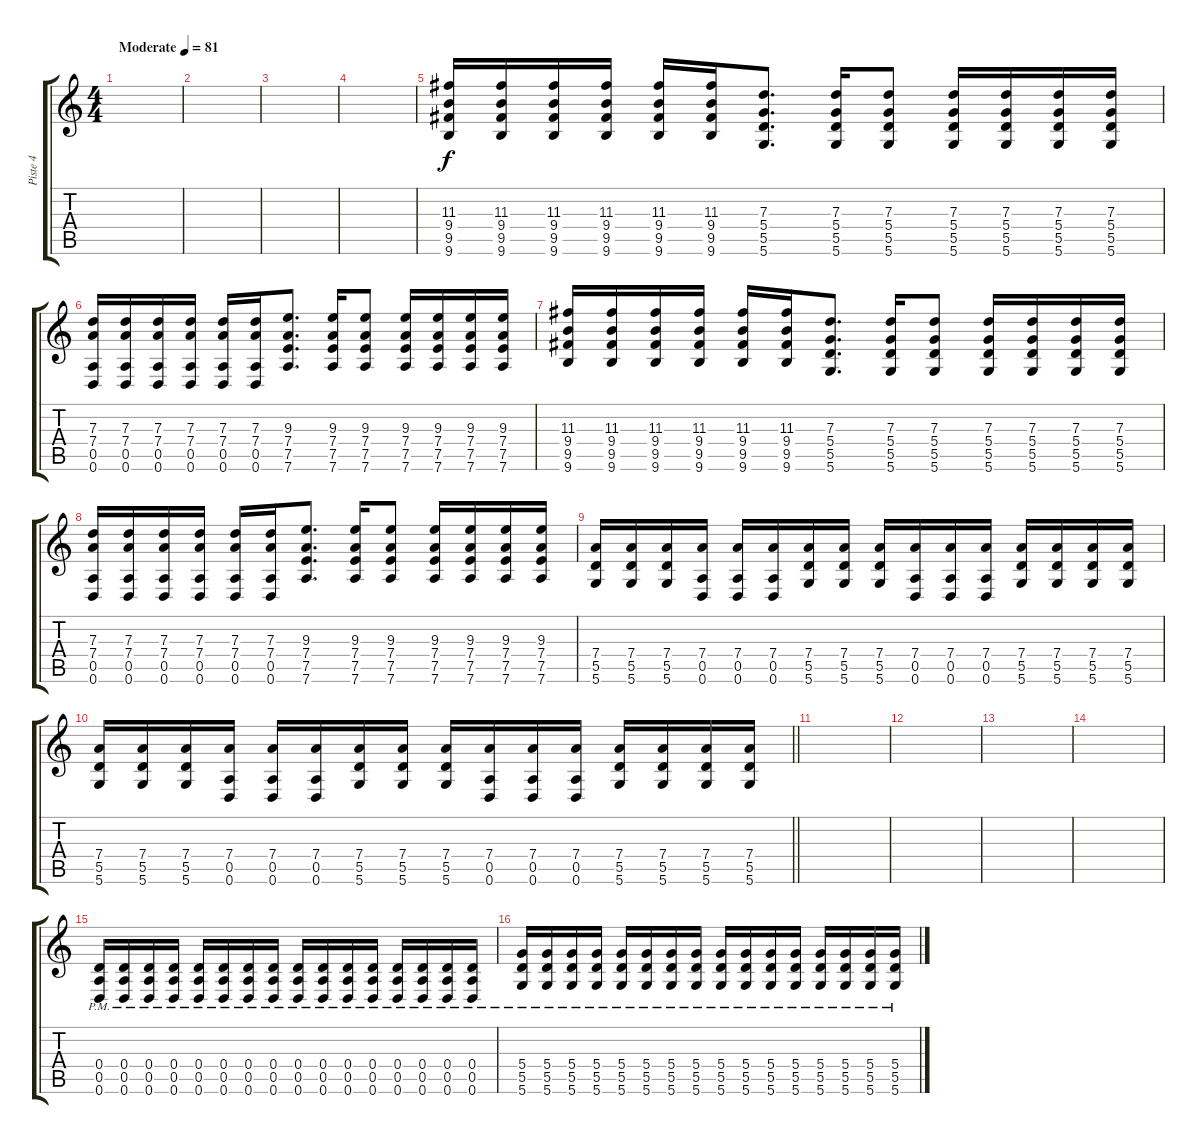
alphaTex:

\track ("Piste 4" "Piste 4") {instrument distortionguitar}
\staff {score tabs}
\tuning (E4 B3 G3 D3 A2 D2) {hide}
\ts (4 4)
\tempo (81 "Moderate")
\clef g2
\ks c
|
|
|
|
(11.3 9.4 9.5 9.6).16 (11.3 9.4 9.5 9.6).16 (11.3 9.4 9.5 9.6).16 (11.3 9.4 9.5 9.6).16 (11.3 9.4 9.5 9.6).16 (11.3 9.4 9.5 9.6).16 (7.3 5.4 5.5 5.6).8{d} (7.3 5.4 5.5 5.6).16 (7.3 5.4 5.5 5.6).8 (7.3 5.4 5.5 5.6).16 (7.3 5.4 5.5 5.6).16 (7.3 5.4 5.5 5.6).16 (7.3 5.4 5.5 5.6).16 |
(7.3 7.4 0.5 0.6).16 (7.3 7.4 0.5 0.6).16 (7.3 7.4 0.5 0.6).16 (7.3 7.4 0.5 0.6).16 (7.3 7.4 0.5 0.6).16 (7.3 7.4 0.5 0.6).16 (9.3 7.4 7.5 7.6).8{d} (9.3 7.4 7.5 7.6).16 (9.3 7.4 7.5 7.6).8 (9.3 7.4 7.5 7.6).16 (9.3 7.4 7.5 7.6).16 (9.3 7.4 7.5 7.6).16 (9.3 7.4 7.5 7.6).16 |
(11.3 9.4 9.5 9.6).16 (11.3 9.4 9.5 9.6).16 (11.3 9.4 9.5 9.6).16 (11.3 9.4 9.5 9.6).16 (11.3 9.4 9.5 9.6).16 (11.3 9.4 9.5 9.6).16 (7.3 5.4 5.5 5.6).8{d} (7.3 5.4 5.5 5.6).16 (7.3 5.4 5.5 5.6).8 (7.3 5.4 5.5 5.6).16 (7.3 5.4 5.5 5.6).16 (7.3 5.4 5.5 5.6).16 (7.3 5.4 5.5 5.6).16 |
(7.3 7.4 0.5 0.6).16 (7.3 7.4 0.5 0.6).16 (7.3 7.4 0.5 0.6).16 (7.3 7.4 0.5 0.6).16 (7.3 7.4 0.5 0.6).16 (7.3 7.4 0.5 0.6).16 (9.3 7.4 7.5 7.6).8{d} (9.3 7.4 7.5 7.6).16 (9.3 7.4 7.5 7.6).8 (9.3 7.4 7.5 7.6).16 (9.3 7.4 7.5 7.6).16 (9.3 7.4 7.5 7.6).16 (9.3 7.4 7.5 7.6).16 |
(7.4 5.5 5.6).16 (7.4 5.5 5.6).16 (7.4 5.5 5.6).16 (7.4 0.5 0.6).16 (7.4 0.5 0.6).16 (7.4 0.5 0.6).16 (7.4 5.5 5.6).16 (7.4 5.5 5.6).16 (7.4 5.5 5.6).16 (7.4 0.5 0.6).16 (7.4 0.5 0.6).16 (7.4 0.5 0.6).16 (7.4 5.5 5.6).16 (7.4 5.5 5.6).16 (7.4 5.5 5.6).16 (7.4 5.5 5.6).16 |
\barLineRight lightlight
(7.4 5.5 5.6).16 (7.4 5.5 5.6).16 (7.4 5.5 5.6).16 (7.4 0.5 0.6).16 (7.4 0.5 0.6).16 (7.4 0.5 0.6).16 (7.4 5.5 5.6).16 (7.4 5.5 5.6).16 (7.4 5.5 5.6).16 (7.4 0.5 0.6).16 (7.4 0.5 0.6).16 (7.4 0.5 0.6).16 (7.4 5.5 5.6).16 (7.4 5.5 5.6).16 (7.4 5.5 5.6).16 (7.4 5.5 5.6).16 |
|
|
|
|
(0.4{pm} 0.5{pm} 0.6{pm}).16 (0.4{pm} 0.5{pm} 0.6{pm}).16 (0.4{pm} 0.5{pm} 0.6{pm}).16 (0.4{pm} 0.5{pm} 0.6{pm}).16 (0.4{pm} 0.5{pm} 0.6{pm}).16 (0.4{pm} 0.5{pm} 0.6{pm}).16 (0.4{pm} 0.5{pm} 0.6{pm}).16 (0.4{pm} 0.5{pm} 0.6{pm}).16 (0.4{pm} 0.5{pm} 0.6{pm}).16 (0.4{pm} 0.5{pm} 0.6{pm}).16 (0.4{pm} 0.5{pm} 0.6{pm}).16 (0.4{pm} 0.5{pm} 0.6{pm}).16 (0.4{pm} 0.5{pm} 0.6{pm}).16 (0.4{pm} 0.5{pm} 0.6{pm}).16 (0.4{pm} 0.5{pm} 0.6{pm}).16 (0.4{pm} 0.5{pm} 0.6{pm}).16 |
(5.4{pm} 5.5{pm} 5.6{pm}).16 (5.4{pm} 5.5{pm} 5.6{pm}).16 (5.4{pm} 5.5{pm} 5.6{pm}).16 (5.4{pm} 5.5{pm} 5.6{pm}).16 (5.4{pm} 5.5{pm} 5.6{pm}).16 (5.4{pm} 5.5{pm} 5.6{pm}).16 (5.4{pm} 5.5{pm} 5.6{pm}).16 (5.4{pm} 5.5{pm} 5.6{pm}).16 (5.4{pm} 5.5{pm} 5.6{pm}).16 (5.4{pm} 5.5{pm} 5.6{pm}).16 (5.4{pm} 5.5{pm} 5.6{pm}).16 (5.4{pm} 5.5{pm} 5.6{pm}).16 (5.4{pm} 5.5{pm} 5.6{pm}).16 (5.4{pm} 5.5{pm} 5.6{pm}).16 (5.4{pm} 5.5{pm} 5.6{pm}).16 (5.4{pm} 5.5{pm} 5.6{pm}).16
